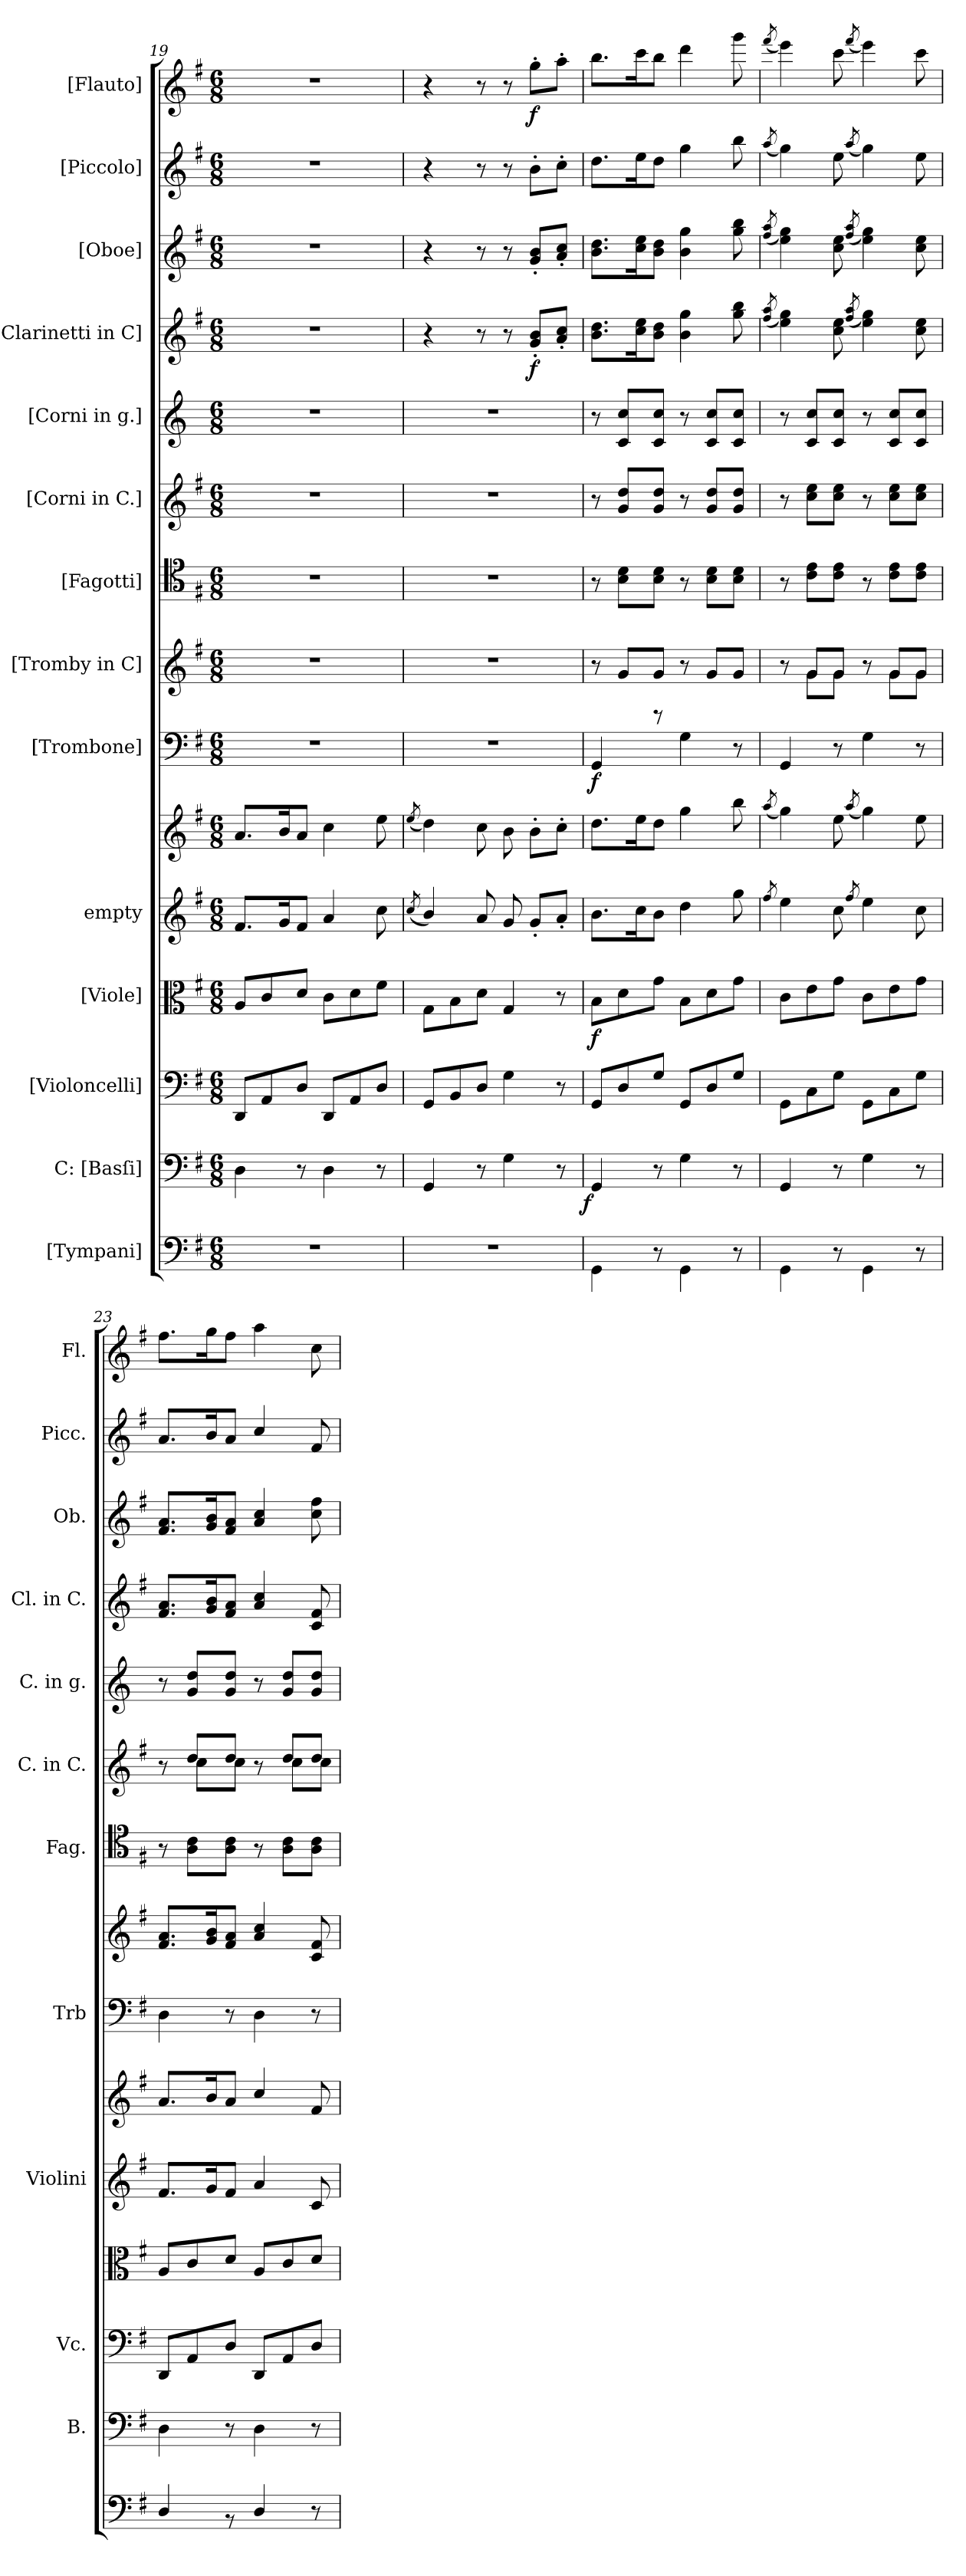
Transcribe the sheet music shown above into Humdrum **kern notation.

**kern	**kern	**dynam	**kern	**kern	**dynam	**kern	**kern	**kern	**dynam	**kern	**kern	**kern	**kern	**kern	**dynam	**kern	**kern	**kern	**dynam
*part14	*part13	*part13	*part12	*part11	*part11	*part10	*part10	*part9	*part9	*part8	*part7	*part6	*part5	*part4	*part4	*part3	*part2	*part1	*part1
*staff15	*staff14	*staff14	*staff13	*staff12	*staff12	*staff11	*staff10	*staff9	*staff9	*staff8	*staff7	*staff6	*staff5	*staff4	*staff4	*staff3	*staff2	*staff1	*staff1
*I"[Tympani]	*I"C: [Basſi]	*	*I"[Violoncelli]	*I"[Viole]	*	*I"empty	*	*I"[Trombone]	*	*I"[Tromby in C]	*I"[Fagotti]	*I"[Corni in C.]	*I"[Corni in g.]	*I"[Clarinetti in C]	*	*I"[Oboe]	*I"[Piccolo]	*I"[Flauto]	*
*	*I'B.	*	*I'Vc.	*	*	*I'Violini	*	*I'Trb	*	*	*I'Fag.	*I'C. in C.	*I'C. in g.	*I'Cl. in C.	*	*I'Ob.	*I'Picc.	*I'Fl.	*
*clefF4	*clefF4	*	*clefF4	*clefC3	*	*clefG2	*clefG2	*clefF4	*	*clefG2	*clefC4	*clefG2	*clefG2	*clefG2	*	*clefG2	*clefG2	*clefG2	*
*	*	*	*	*	*	*	*	*	*	*	*	*	*ITrd3c5	*	*	*	*	*	*
*k[f#]	*k[f#]	*	*k[f#]	*k[f#]	*	*k[f#]	*k[f#]	*k[f#]	*	*k[f#]	*k[f#]	*k[f#]	*k[f#]	*k[f#]	*	*k[f#]	*k[f#]	*k[f#]	*
*G:	*G:	*	*G:	*G:	*	*G:	*G:	*G:	*	*G:	*G:	*G:	*	*G:	*	*G:	*G:	*G:	*
*M6/8	*M6/8	*	*M6/8	*M6/8	*	*M6/8	*M6/8	*M6/8	*	*M6/8	*M6/8	*M6/8	*M6/8	*M6/8	*	*M6/8	*M6/8	*M6/8	*
=19	=19	=19	=19	=19	=19	=19	=19	=19	=19	=19	=19	=19	=19	=19	=19	=19	=19	=19	=19
2.r	4D\	.	8DD/L	8A/L	.	8.f#/L	8.a/L	2.r	.	2.r	2.r	2.r	2.r	2.r	.	2.r	2.r	2.r	.
.	.	.	8AA/	8c/	.	.	.	.	.	.	.	.	.	.	.	.	.	.	.
.	.	.	.	.	.	16g/K	16b/K	.	.	.	.	.	.	.	.	.	.	.	.
.	8r	.	8D/J	8d/J	.	8f#/J	8a/J	.	.	.	.	.	.	.	.	.	.	.	.
.	4D\	.	8DD/L	8c\L	.	4a/	4cc\	.	.	.	.	.	.	.	.	.	.	.	.
.	.	.	8AA/	8d\	.	.	.	.	.	.	.	.	.	.	.	.	.	.	.
.	8r	.	8D/J	8f#\J	.	8cc\	8ee\	.	.	.	.	.	.	.	.	.	.	.	.
=20	=20	=20	=20	=20	=20	=20	=20	=20	=20	=20	=20	=20	=20	=20	=20	=20	=20	=20	=20
.	.	.	.	.	.	(8qcc/	(8qee/	.	.	.	.	.	.	.	.	.	.	.	.
2.r	4GG/	.	8GG/L	8G\L	.	4b/)	4dd\)	2.r	.	2.r	2.r	2.r	2.r	4r	.	4r	4r	4r	.
.	.	.	8BB/	8B\	.	.	.	.	.	.	.	.	.	.	.	.	.	.	.
.	8r	.	8D/J	8d\J	.	8a/	8cc\	.	.	.	.	.	.	8r	.	8r	8r	8r	.
.	4G\	.	4G\	4G/	.	8g/	8b\	.	.	.	.	.	.	8r	.	8r	8r	8r	.
.	.	.	.	.	.	8g'/L	8b'\L	.	.	.	.	.	.	8g'/ 8b'/L	f	8g'/ 8b'/L	8b'\L	8gg'\L	f
.	8r	.	8r	8r	.	8a'/J	8cc'\J	.	.	.	.	.	.	8a'/ 8cc'/J	.	8a'/ 8cc'/J	8cc'\J	8aa'\J	.
=21	=21	=21	=21	=21	=21	=21	=21	=21	=21	=21	=21	=21	=21	=21	=21	=21	=21	=21	=21
!	!	!LO:DY:rj	!	!	!	!	!	!	!	!	!	!	!	!	!	!	!	!	!
4GG\	4GG/	f	8GG/L	8B\L	f	8.b\L	8.dd\L	4GG/	f	8r	8r	8r	8r	8.b\ 8.dd\L	.	8.b\ 8.dd\L	8.dd\L	8.bb\L	.
.	.	.	8D/	8d\	.	.	.	.	.	8g/L	8B\ 8d\L	8g/ 8dd/L	8G/ 8g/L	.	.	.	.	.	.
.	.	.	.	.	.	16cc\K	16ee\K	.	.	.	.	.	.	16cc\ 16ee\K	.	16cc\ 16ee\K	16ee\K	16ccc\K	.
8r	8r	.	8G/J	8g\J	.	8b\J	8dd\J	8re	.	8g/J	8B\ 8d\J	8g/ 8dd/J	8G/ 8g/J	8b\ 8dd\J	.	8b\ 8dd\J	8dd\J	8bb\J	.
4GG\	4G\	.	8GG/L	8B\L	.	4dd\	4gg\	4G\	.	8r	8r	8r	8r	4b\ 4gg\	.	4b\ 4gg\	4gg\	4ddd\	.
.	.	.	8D/	8d\	.	.	.	.	.	8g/L	8B\ 8d\L	8g/ 8dd/L	8G/ 8g/L	.	.	.	.	.	.
8r	8r	.	8G/J	8g\J	.	8gg\	8bb\	8r	.	8g/J	8B\ 8d\J	8g/ 8dd/J	8G/ 8g/J	8gg\ 8bb\	.	8gg\ 8bb\	8bb\	8ggg\	.
=22	=22	=22	=22	=22	=22	=22	=22	=22	=22	=22	=22	=22	=22	=22	=22	=22	=22	=22	=22
.	.	.	.	.	.	8qff#/	(8qaa/	.	.	.	.	.	.	(8qff#/ 8qaa/	.	(8qff#/ 8qaa/	(8qaa/	(8qfff#/	.
*	*	*	*	*	*	*	*	*	*	*^	*	*	*	*	*	*	*	*	*
4GG\	4GG/	.	8GG\L	8c\L	.	4ee\	4gg\)	4GG/	.	8r	8ryy	8r	8r	8r	4ee\ 4gg\)	.	4ee\ 4gg\)	4gg\)	4eee\)	.
.	.	.	8C\	8e\	.	.	.	.	.	8g/L	8g\L	8c\ 8e\L	8cc\ 8ee\L	8G/ 8g/L	.	.	.	.	.	.
8r	8r	.	8G\J	8g\J	.	8cc\	8ee\	8r	.	8g/J	8g\J	8c\ 8e\J	8cc\ 8ee\J	8G/ 8g/J	8cc\ 8ee\	.	8cc\ 8ee\	8ee\	8ccc\	.
.	.	.	.	.	.	8qff#/	(8qaa/	.	.	.	.	.	.	.	(8qff#/ 8qaa/	.	(8qff#/ 8qaa/	(8qaa/	(8qfff#/	.
4GG\	4G\	.	8GG\L	8c\L	.	4ee\	4gg\)	4G\	.	8r	8ryy	8r	8r	8r	4ee\ 4gg\)	.	4ee\ 4gg\)	4gg\)	4eee\)	.
.	.	.	8C\	8e\	.	.	.	.	.	8g/L	8g\L	8c\ 8e\L	8cc\ 8ee\L	8G/ 8g/L	.	.	.	.	.	.
8r	8r	.	8G\J	8g\J	.	8cc\	8ee\	8r	.	8g/J	8g\J	8c\ 8e\J	8cc\ 8ee\J	8G/ 8g/J	8cc\ 8ee\	.	8cc\ 8ee\	8ee\	8ccc\	.
*	*	*	*	*	*	*	*	*	*	*v	*v	*	*	*	*	*	*	*	*	*
=23	=23	=23	=23	=23	=23	=23	=23	=23	=23	=23	=23	=23	=23	=23	=23	=23	=23	=23	=23
*	*	*	*	*	*	*	*	*	*	*	*	*^	*	*	*	*	*	*	*
4D/	4D\	.	8DD/L	8A/L	.	8.f#/L	8.a/L	4D\	.	8.f#/ 8.a/L	8r	8r	8ryy	8r	8.f#/ 8.a/L	.	8.f#/ 8.a/L	8.a/L	8.ff#\L	.
.	.	.	8AA/	8c/	.	.	.	.	.	.	8A\ 8c\L	8dd/L	8cc\L	8d/ 8a/L	.	.	.	.	.	.
.	.	.	.	.	.	16g/K	16b/K	.	.	16g/ 16b/K	.	.	.	.	16g/ 16b/K	.	16g/ 16b/K	16b/K	16gg\K	.
8rBB	8r	.	8D/J	8d/J	.	8f#/J	8a/J	8r	.	8f#/ 8a/J	8A\ 8c\J	8dd/J	8cc\J	8d/ 8a/J	8f#/ 8a/J	.	8f#/ 8a/J	8a/J	8ff#\J	.
4D/	4D\	.	8DD/L	8A/L	.	4a/	4cc/	4D\	.	4a/ 4cc/	8r	8r	8ryy	8r	4a/ 4cc/	.	4a/ 4cc/	4cc/	4aa\	.
.	.	.	8AA/	8c/	.	.	.	.	.	.	8A\ 8c\L	8dd/L	8cc\L	8d/ 8a/L	.	.	.	.	.	.
8r	8r	.	8D/J	8d/J	.	8c/	8f#/	8r	.	8c/ 8f#/	8A\ 8c\J	8dd/J	8cc\J	8d/ 8a/J	8c/ 8f#/	.	8cc\ 8ff#\	8f#/	8cc\	.
*	*	*	*	*	*	*	*	*	*	*	*	*v	*v	*	*	*	*	*	*	*
=	=	=	=	=	=	=	=	=	=	=	=	=	=	=	=	=	=	=	=
*-	*-	*-	*-	*-	*-	*-	*-	*-	*-	*-	*-	*-	*-	*-	*-	*-	*-	*-	*-
